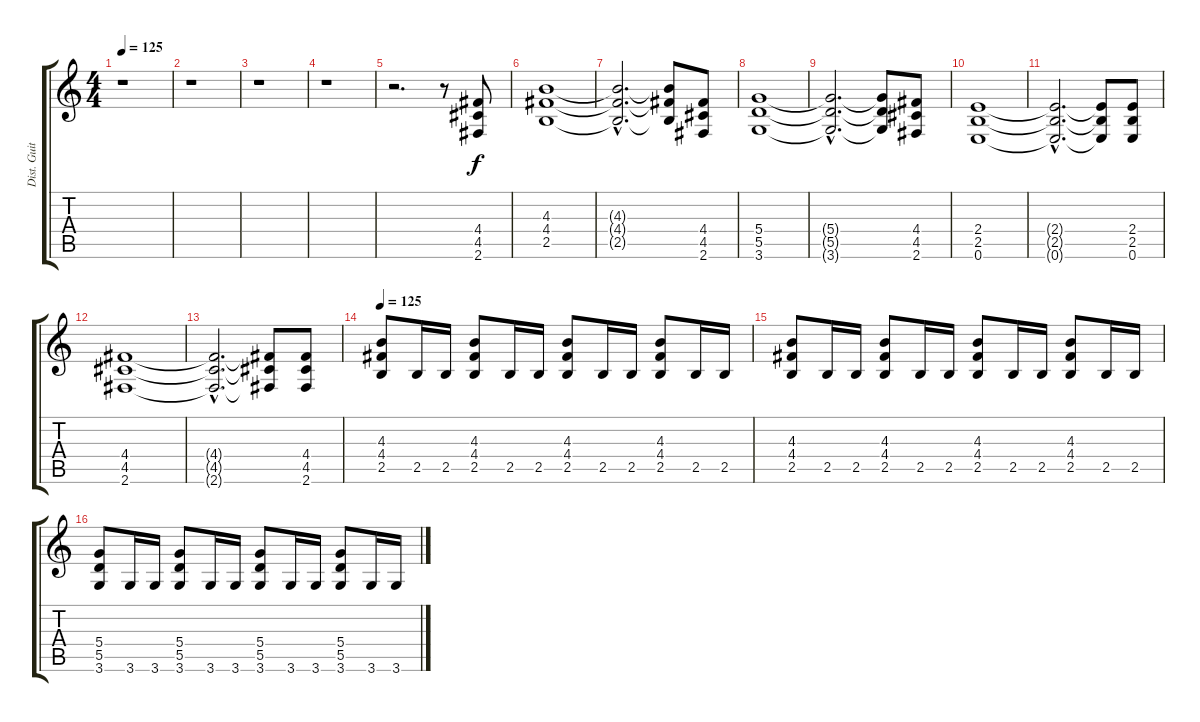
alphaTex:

\track ("Dist. Guitar 2" "Dist. Guit") {instrument overdrivenguitar}
\staff {score tabs}
\tuning (E4 B3 G3 D3 A2 E2) {hide}
\ts (4 4)
\tempo 125
\tempo 120
\tempo 125
\clef g2
\ks c
r.1{dy f instrument overdrivenguitar} |
r.1 |
r.1 |
r.1 |
r.2{d} r.8 (4.4 4.5 2.6).8 |
(4.3 4.4 2.5).1 |
(4.3{hac t} 4.4{hac t} 2.5{hac t}).2{d} (4.3{t} 4.4{t} 2.5{t}).8 (4.4 4.5 2.6).8 |
(5.4 5.5 3.6).1 |
(5.4{hac t} 5.5{hac t} 3.6{hac t}).2{d} (5.4{t} 5.5{t} 3.6{t}).8 (4.4 4.5 2.6).8 |
(2.4 2.5 0.6).1 |
(2.4{hac t} 2.5{hac t} 0.6{hac t}).2{d} (2.4{t} 2.5{t} 0.6{t}).8 (2.4 2.5 0.6).8 |
(4.4 4.5 2.6).1 |
(4.4{hac t} 4.5{hac t} 2.6{hac t}).2{d} (4.4{t} 4.5{t} 2.6{t}).8 (4.4 4.5 2.6).8 |
\tempo 125
(4.3 4.4 2.5).8 2.5.16 2.5.16 (4.3 4.4 2.5).8 2.5.16 2.5.16 (4.3 4.4 2.5).8 2.5.16 2.5.16 (4.3 4.4 2.5).8 2.5.16 2.5.16 |
(4.3 4.4 2.5).8 2.5.16 2.5.16 (4.3 4.4 2.5).8 2.5.16 2.5.16 (4.3 4.4 2.5).8 2.5.16 2.5.16 (4.3 4.4 2.5).8 2.5.16 2.5.16 |
(5.4 5.5 3.6).8 3.6.16 3.6.16 (5.4 5.5 3.6).8 3.6.16 3.6.16 (5.4 5.5 3.6).8 3.6.16 3.6.16 (5.4 5.5 3.6).8 3.6.16 3.6.16
